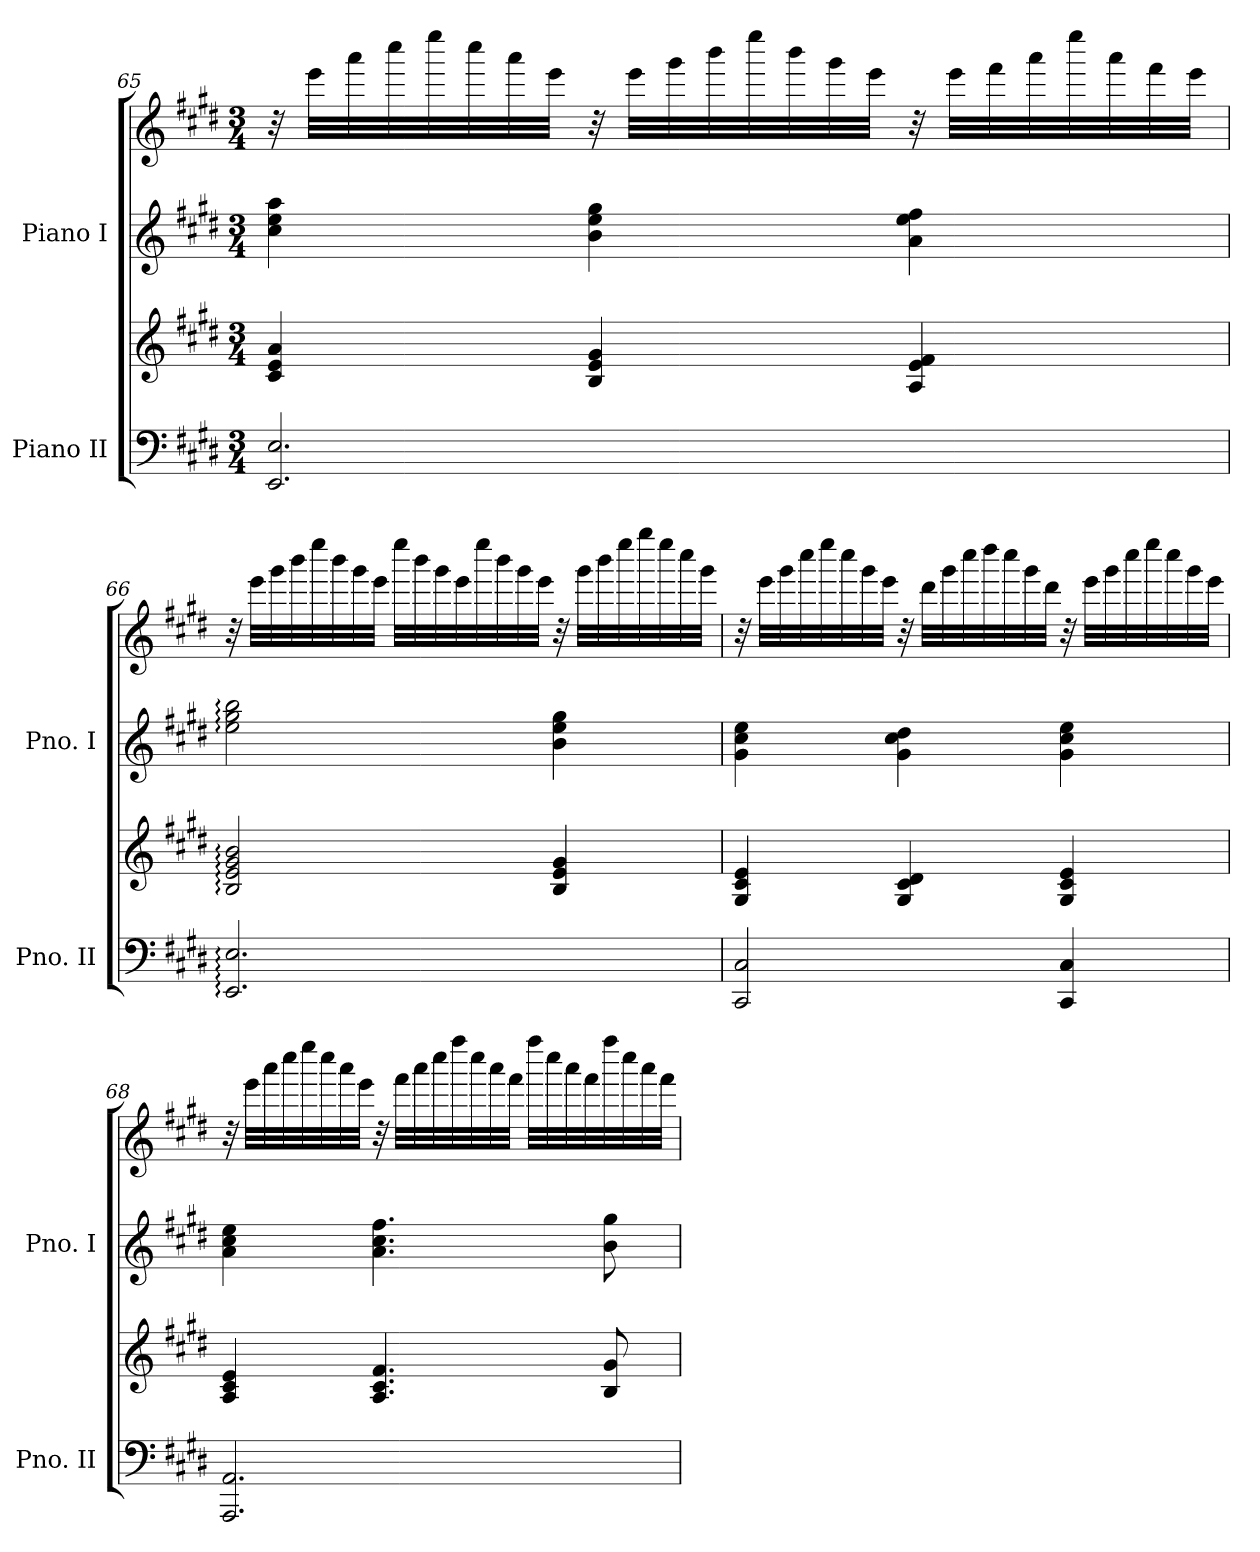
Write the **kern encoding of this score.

**kern	**kern	**kern	**kern
*part2	*part2	*part1	*part1
*staff4	*staff3	*staff2	*staff1
*I"Piano II	*	*I"Piano I	*
*I'Pno. II	*	*I'Pno. I	*
!!LO:PB:g=z
*clefF4	*clefG2	*clefG2	*clefG2
*k[f#c#g#d#]	*k[f#c#g#d#]	*k[f#c#g#d#]	*k[f#c#g#d#]
*M3/4	*M3/4	*M3/4	*M3/4
=65	=65	=65	=65
2.EE/ 2.E/	4c#/ 4e/ 4a/	4cc#\ 4ee\ 4aa\	32r
.	.	.	32eee\LLL
.	.	.	32aaa\
.	.	.	32cccc#\
.	.	.	32eeee\
.	.	.	32cccc#\
.	.	.	32aaa\
.	.	.	32eee\JJJ
.	4B/ 4e/ 4g#/	4b\ 4ee\ 4gg#\	32r
.	.	.	32eee\LLL
.	.	.	32ggg#\
.	.	.	32bbb\
.	.	.	32eeee\
.	.	.	32bbb\
.	.	.	32ggg#\
.	.	.	32eee\JJJ
.	4A/ 4e/ 4f#/	4a\ 4ee\ 4ff#\	32r
.	.	.	32eee\LLL
.	.	.	32fff#\
.	.	.	32aaa\
.	.	.	32eeee\
.	.	.	32aaa\
.	.	.	32fff#\
.	.	.	32eee\JJJ
=66	=66	=66	=66
2.EE/: 2.E/:	2B/: 2e/: 2g#/: 2b/:	2ee\: 2gg#\: 2bb\:	32r
.	.	.	32eee\LLL
.	.	.	32ggg#\
.	.	.	32bbb\
.	.	.	32eeee\
.	.	.	32bbb\
.	.	.	32ggg#\
.	.	.	32eee\JJJ
.	.	.	32eeee\LLL
.	.	.	32bbb\
.	.	.	32ggg#\
.	.	.	32eee\
.	.	.	32eeee\
.	.	.	32bbb\
.	.	.	32ggg#\
.	.	.	32eee\JJJ
.	4B/ 4e/ 4g#/	4b\ 4ee\ 4gg#\	32r
.	.	.	32ggg#\LLL
.	.	.	32bbb\
.	.	.	32eeee\
.	.	.	32gggg#\
.	.	.	32eeee\
.	.	.	32cccc#\
.	.	.	32ggg#\JJJ
!!LO:LB:g=z
=67	=67	=67	=67
2CC#/ 2C#/	4G#/ 4c#/ 4e/	4g#\ 4cc#\ 4ee\	32r
.	.	.	32eee\LLL
.	.	.	32ggg#\
.	.	.	32cccc#\
.	.	.	32eeee\
.	.	.	32cccc#\
.	.	.	32ggg#\
.	.	.	32eee\JJJ
.	4G#/ 4c#/ 4d#/	4g#\ 4cc#\ 4dd#\	32r
.	.	.	32ddd#\LLL
.	.	.	32ggg#\
.	.	.	32cccc#\
.	.	.	32dddd#\
.	.	.	32cccc#\
.	.	.	32ggg#\
.	.	.	32ddd#\JJJ
4CC#/ 4C#/	4G#/ 4c#/ 4e/	4g#\ 4cc#\ 4ee\	32r
.	.	.	32eee\LLL
.	.	.	32ggg#\
.	.	.	32cccc#\
.	.	.	32eeee\
.	.	.	32cccc#\
.	.	.	32ggg#\
.	.	.	32eee\JJJ
=68	=68	=68	=68
2.AAA/ 2.AA/	4A/ 4c#/ 4e/	4a\ 4cc#\ 4ee\	32r
.	.	.	32eee\LLL
.	.	.	32aaa\
.	.	.	32cccc#\
.	.	.	32eeee\
.	.	.	32cccc#\
.	.	.	32aaa\
.	.	.	32eee\JJJ
.	4.A/ 4.c#/ 4.f#/	4.a\ 4.cc#\ 4.ff#\	32r
.	.	.	32fff#\LLL
.	.	.	32aaa\
.	.	.	32cccc#\
.	.	.	32ffff#\
.	.	.	32cccc#\
.	.	.	32aaa\
.	.	.	32fff#\JJJ
.	.	.	32ffff#\LLL
.	.	.	32cccc#\
.	.	.	32aaa\
.	.	.	32fff#\
.	8B/ 8g#/	8b\ 8gg#\	32ffff#\
.	.	.	32cccc#\
.	.	.	32aaa\
.	.	.	32fff#\JJJ
=	=	=	=
*-	*-	*-	*-
